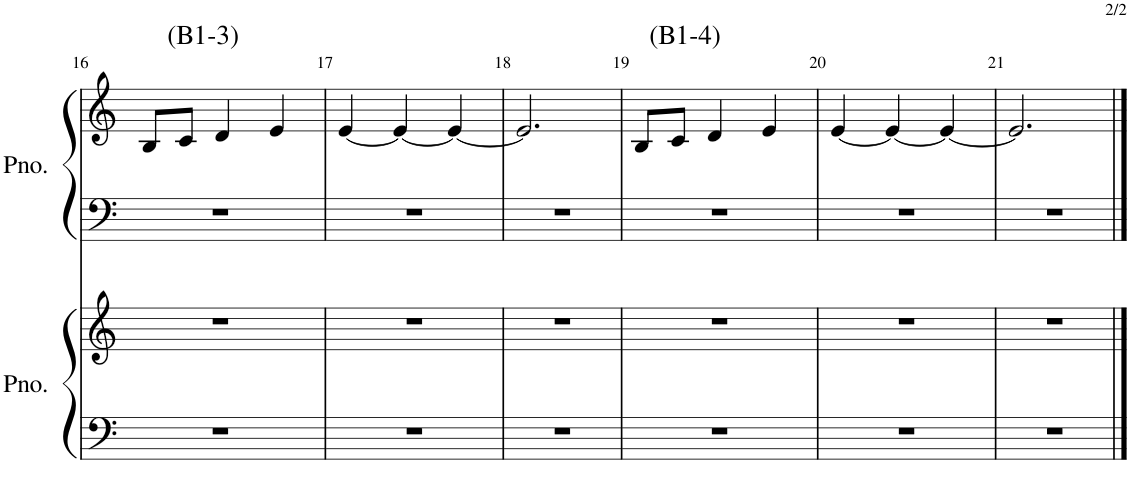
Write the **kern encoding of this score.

**kern	**kern	**kern	**kern
*part2	*part2	*part1	*part1
*staff4	*staff3	*staff2	*staff1
*I"ピアノ	*	*I"ピアノ	*
!!LO:PB:g=z
*clefF4	*clefG2	*clefF4	*clefG2
*k[]	*k[]	*k[]	*k[]
*M3/4	*M3/4	*M3/4	*M3/4
=16	=16	=16	=16
!	!	!	!LO:TX:a:t=(B1-3)
2.r	2.r	2.r	8B/L
.	.	.	8c/J
.	.	.	4d/
.	.	.	4e/
=17	=17	=17	=17
2.r	2.r	2.r	[4e/
.	.	.	4e/_
.	.	.	4e/_
=18	=18	=18	=18
2.r	2.r	2.r	2.e/]
=19	=19	=19	=19
!	!	!	!LO:TX:a:t=(B1-4)
2.r	2.r	2.r	8B/L
.	.	.	8c/J
.	.	.	4d/
.	.	.	4e/
=20	=20	=20	=20
2.r	2.r	2.r	[4e/
.	.	.	4e/_
.	.	.	4e/_
=21	=21	=21	=21
2.r	2.r	2.r	2.e/]
==	==	==	==
*-	*-	*-	*-
